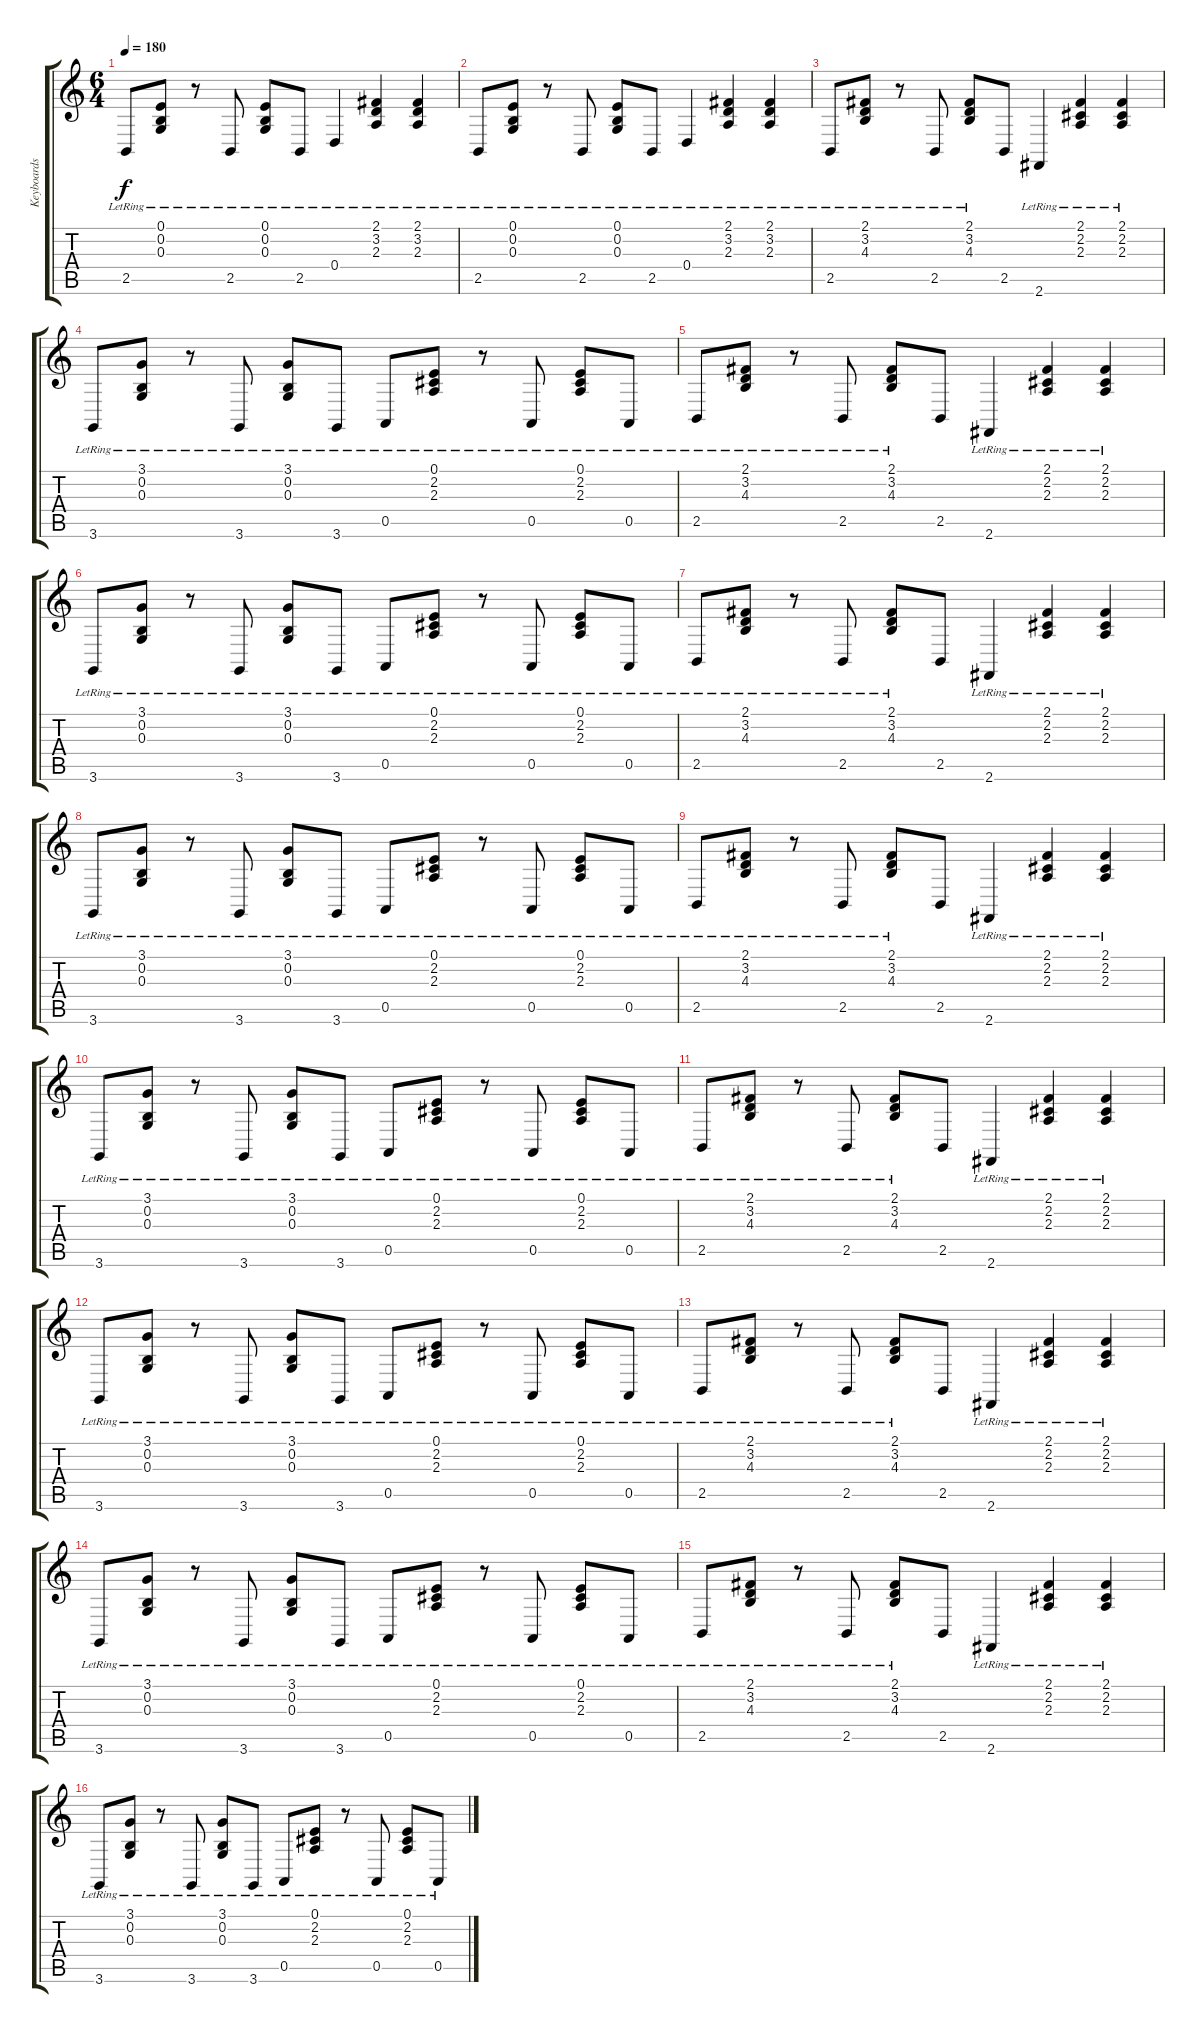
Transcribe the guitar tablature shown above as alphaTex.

\track ("Keyboards 1 Right" "Keyboards ") {instrument harpsichord}
\staff {score tabs}
\tuning (E4 B3 G3 D3 A2 E2) {hide}
\ts (6 4)
\tempo 180
\clef g2
\ks c
2.5{lr}.8{dy f} (0.1{lr} 0.2{lr} 0.3{lr}).8 r.8 2.5{lr}.8 (0.1{lr} 0.2{lr} 0.3{lr}).8 2.5{lr}.8 0.4{lr}.4 (2.1{lr} 3.2{lr} 2.3{lr}).4 (2.1{lr} 3.2{lr} 2.3{lr}).4 |
2.5{lr}.8 (0.1{lr} 0.2{lr} 0.3{lr}).8 r.8 2.5{lr}.8 (0.1{lr} 0.2{lr} 0.3{lr}).8 2.5{lr}.8 0.4{lr}.4 (2.1{lr} 3.2{lr} 2.3{lr}).4 (2.1{lr} 3.2{lr} 2.3{lr}).4 |
2.5{lr}.8 (2.1{lr} 3.2{lr} 4.3{lr}).8 r.8 2.5{lr}.8 (2.1{lr} 3.2{lr} 4.3{lr}).8 2.5.8 2.6{lr}.4 (2.1{lr} 2.2{lr} 2.3{lr}).4 (2.1{lr} 2.2{lr} 2.3{lr}).4 |
3.6{lr}.8 (3.1{lr} 0.2{lr} 0.3{lr}).8 r.8 3.6{lr}.8 (3.1{lr} 0.2{lr} 0.3{lr}).8 3.6{lr}.8 0.5{lr}.8 (0.1{lr} 2.2{lr} 2.3{lr}).8 r.8 0.5{lr}.8 (0.1{lr} 2.2{lr} 2.3{lr}).8 0.5{lr}.8 |
2.5{lr}.8 (2.1{lr} 3.2{lr} 4.3{lr}).8 r.8 2.5{lr}.8 (2.1{lr} 3.2{lr} 4.3{lr}).8 2.5.8 2.6{lr}.4 (2.1{lr} 2.2{lr} 2.3{lr}).4 (2.1{lr} 2.2{lr} 2.3{lr}).4 |
3.6{lr}.8 (3.1{lr} 0.2{lr} 0.3{lr}).8 r.8 3.6{lr}.8 (3.1{lr} 0.2{lr} 0.3{lr}).8 3.6{lr}.8 0.5{lr}.8 (0.1{lr} 2.2{lr} 2.3{lr}).8 r.8 0.5{lr}.8 (0.1{lr} 2.2{lr} 2.3{lr}).8 0.5{lr}.8 |
2.5{lr}.8 (2.1{lr} 3.2{lr} 4.3{lr}).8 r.8 2.5{lr}.8 (2.1{lr} 3.2{lr} 4.3{lr}).8 2.5.8 2.6{lr}.4 (2.1{lr} 2.2{lr} 2.3{lr}).4 (2.1{lr} 2.2{lr} 2.3{lr}).4 |
3.6{lr}.8 (3.1{lr} 0.2{lr} 0.3{lr}).8 r.8 3.6{lr}.8 (3.1{lr} 0.2{lr} 0.3{lr}).8 3.6{lr}.8 0.5{lr}.8 (0.1{lr} 2.2{lr} 2.3{lr}).8 r.8 0.5{lr}.8 (0.1{lr} 2.2{lr} 2.3{lr}).8 0.5{lr}.8 |
2.5{lr}.8 (2.1{lr} 3.2{lr} 4.3{lr}).8 r.8 2.5{lr}.8 (2.1{lr} 3.2{lr} 4.3{lr}).8 2.5.8 2.6{lr}.4 (2.1{lr} 2.2{lr} 2.3{lr}).4 (2.1{lr} 2.2{lr} 2.3{lr}).4 |
3.6{lr}.8 (3.1{lr} 0.2{lr} 0.3{lr}).8 r.8 3.6{lr}.8 (3.1{lr} 0.2{lr} 0.3{lr}).8 3.6{lr}.8 0.5{lr}.8 (0.1{lr} 2.2{lr} 2.3{lr}).8 r.8 0.5{lr}.8 (0.1{lr} 2.2{lr} 2.3{lr}).8 0.5{lr}.8 |
2.5{lr}.8 (2.1{lr} 3.2{lr} 4.3{lr}).8 r.8 2.5{lr}.8 (2.1{lr} 3.2{lr} 4.3{lr}).8 2.5.8 2.6{lr}.4 (2.1{lr} 2.2{lr} 2.3{lr}).4 (2.1{lr} 2.2{lr} 2.3{lr}).4 |
3.6{lr}.8 (3.1{lr} 0.2{lr} 0.3{lr}).8 r.8 3.6{lr}.8 (3.1{lr} 0.2{lr} 0.3{lr}).8 3.6{lr}.8 0.5{lr}.8 (0.1{lr} 2.2{lr} 2.3{lr}).8 r.8 0.5{lr}.8 (0.1{lr} 2.2{lr} 2.3{lr}).8 0.5{lr}.8 |
2.5{lr}.8 (2.1{lr} 3.2{lr} 4.3{lr}).8 r.8 2.5{lr}.8 (2.1{lr} 3.2{lr} 4.3{lr}).8 2.5.8 2.6{lr}.4 (2.1{lr} 2.2{lr} 2.3{lr}).4 (2.1{lr} 2.2{lr} 2.3{lr}).4 |
3.6{lr}.8 (3.1{lr} 0.2{lr} 0.3{lr}).8 r.8 3.6{lr}.8 (3.1{lr} 0.2{lr} 0.3{lr}).8 3.6{lr}.8 0.5{lr}.8 (0.1{lr} 2.2{lr} 2.3{lr}).8 r.8 0.5{lr}.8 (0.1{lr} 2.2{lr} 2.3{lr}).8 0.5{lr}.8 |
2.5{lr}.8 (2.1{lr} 3.2{lr} 4.3{lr}).8 r.8 2.5{lr}.8 (2.1{lr} 3.2{lr} 4.3{lr}).8 2.5.8 2.6{lr}.4 (2.1{lr} 2.2{lr} 2.3{lr}).4 (2.1{lr} 2.2{lr} 2.3{lr}).4 |
3.6{lr}.8 (3.1{lr} 0.2{lr} 0.3{lr}).8 r.8 3.6{lr}.8 (3.1{lr} 0.2{lr} 0.3{lr}).8 3.6{lr}.8 0.5{lr}.8 (0.1{lr} 2.2{lr} 2.3{lr}).8 r.8 0.5{lr}.8 (0.1{lr} 2.2{lr} 2.3{lr}).8 0.5{lr}.8
